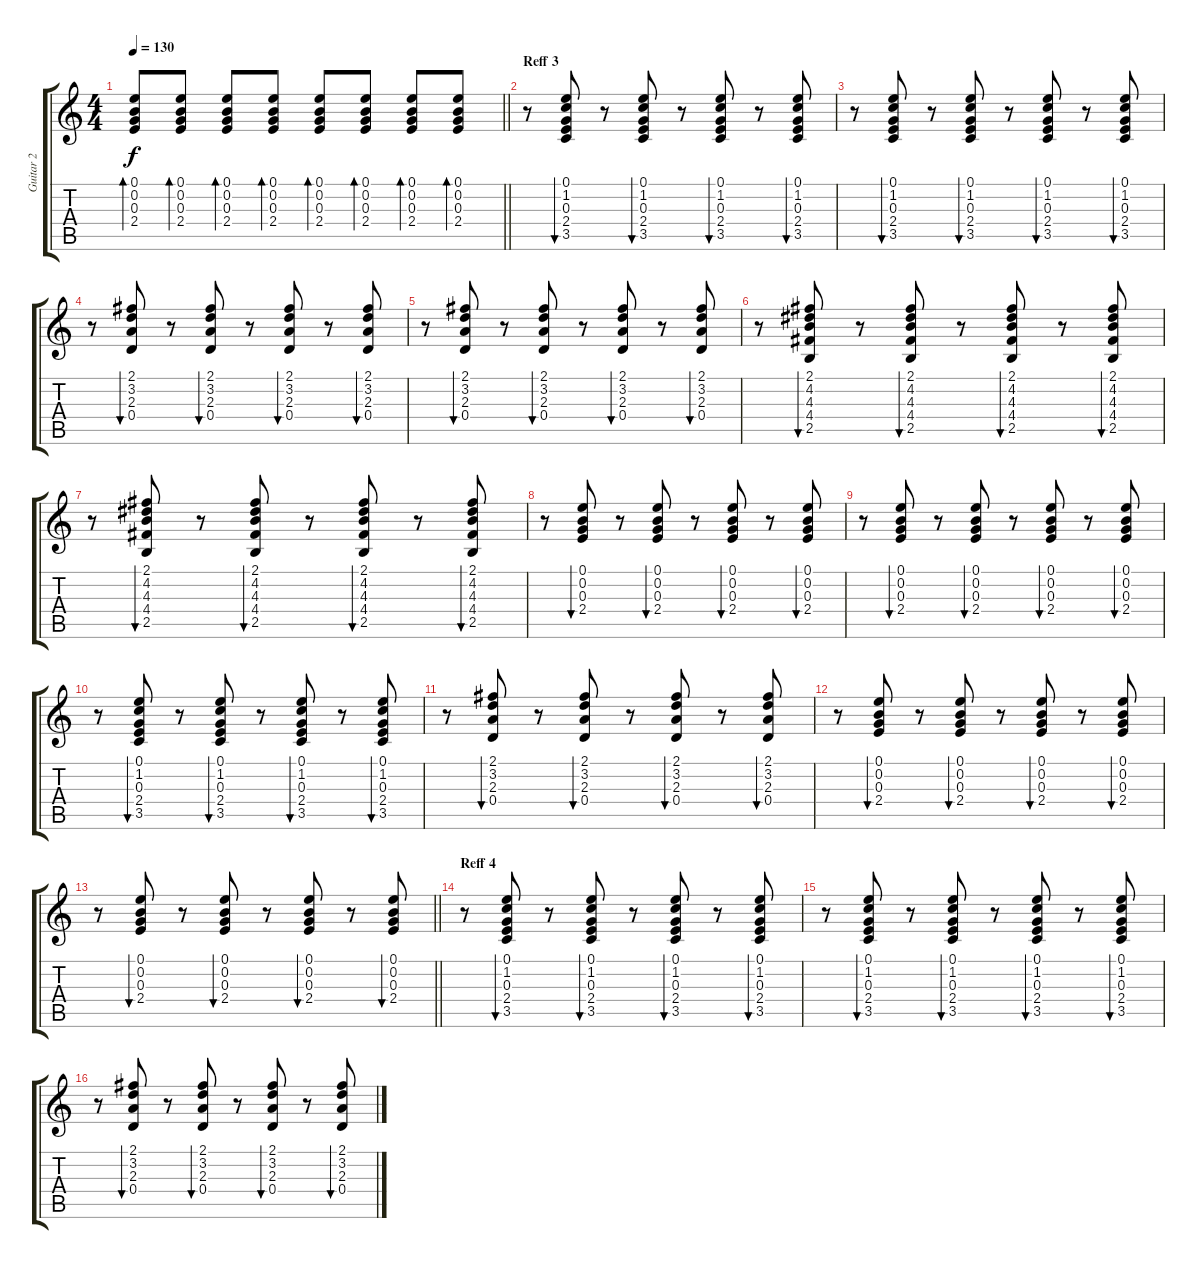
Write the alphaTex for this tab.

\track ("Guitar 2" "Guitar 2") {instrument acousticguitarsteel}
\staff {score tabs}
\tuning (E4 B3 G3 D3 A2 E2) {hide}
\ts (4 4)
\tempo 130
\clef g2
\barLineRight lightlight
\ks c
(0.1 0.2 0.3 2.4).8{bd 30 dy f} (0.1 0.2 0.3 2.4).8{bd 30} (0.1 0.2 0.3 2.4).8{bd 30} (0.1 0.2 0.3 2.4).8{bd 30} (0.1 0.2 0.3 2.4).8{bd 30} (0.1 0.2 0.3 2.4).8{bd 30} (0.1 0.2 0.3 2.4).8{bd 30} (0.1 0.2 0.3 2.4).8{bd 30} |
\section ("" "Reff 3")
r.8{volume 11 balance 8 instrument acousticguitarsteel} (0.1 1.2 0.3 2.4 3.5).8{bu 30} r.8 (0.1 1.2 0.3 2.4 3.5).8{bu 30} r.8 (0.1 1.2 0.3 2.4 3.5).8{bu 30} r.8 (0.1 1.2 0.3 2.4 3.5).8{bu 30} |
r.8 (0.1 1.2 0.3 2.4 3.5).8{bu 30} r.8 (0.1 1.2 0.3 2.4 3.5).8{bu 30} r.8 (0.1 1.2 0.3 2.4 3.5).8{bu 30} r.8 (0.1 1.2 0.3 2.4 3.5).8{bu 30} |
r.8 (2.1 3.2 2.3 0.4).8{bu 30} r.8 (2.1 3.2 2.3 0.4).8{bu 30} r.8 (2.1 3.2 2.3 0.4).8{bu 30} r.8 (2.1 3.2 2.3 0.4).8{bu 30} |
r.8 (2.1 3.2 2.3 0.4).8{bu 30} r.8 (2.1 3.2 2.3 0.4).8{bu 30} r.8 (2.1 3.2 2.3 0.4).8{bu 30} r.8 (2.1 3.2 2.3 0.4).8{bu 30} |
r.8 (2.1 4.2 4.3 4.4 2.5).8{bu 30} r.8 (2.1 4.2 4.3 4.4 2.5).8{bu 30} r.8 (2.1 4.2 4.3 4.4 2.5).8{bu 30} r.8 (2.1 4.2 4.3 4.4 2.5).8{bu 30} |
r.8 (2.1 4.2 4.3 4.4 2.5).8{bu 30} r.8 (2.1 4.2 4.3 4.4 2.5).8{bu 30} r.8 (2.1 4.2 4.3 4.4 2.5).8{bu 30} r.8 (2.1 4.2 4.3 4.4 2.5).8{bu 30} |
r.8 (0.1 0.2 0.3 2.4).8{bu 30} r.8 (0.1 0.2 0.3 2.4).8{bu 30} r.8 (0.1 0.2 0.3 2.4).8{bu 30} r.8 (0.1 0.2 0.3 2.4).8{bu 30} |
r.8 (0.1 0.2 0.3 2.4).8{bu 30} r.8 (0.1 0.2 0.3 2.4).8{bu 30} r.8 (0.1 0.2 0.3 2.4).8{bu 30} r.8 (0.1 0.2 0.3 2.4).8{bu 30} |
r.8 (0.1 1.2 0.3 2.4 3.5).8{bu 30} r.8 (0.1 1.2 0.3 2.4 3.5).8{bu 30} r.8 (0.1 1.2 0.3 2.4 3.5).8{bu 30} r.8 (0.1 1.2 0.3 2.4 3.5).8{bu 30} |
r.8 (2.1 3.2 2.3 0.4).8{bu 30} r.8 (2.1 3.2 2.3 0.4).8{bu 30} r.8 (2.1 3.2 2.3 0.4).8{bu 30} r.8 (2.1 3.2 2.3 0.4).8{bu 30} |
r.8 (0.1 0.2 0.3 2.4).8{bu 30} r.8 (0.1 0.2 0.3 2.4).8{bu 30} r.8 (0.1 0.2 0.3 2.4).8{bu 30} r.8 (0.1 0.2 0.3 2.4).8{bu 30} |
\barLineRight lightlight
r.8 (0.1 0.2 0.3 2.4).8{bu 30} r.8 (0.1 0.2 0.3 2.4).8{bu 30} r.8 (0.1 0.2 0.3 2.4).8{bu 30} r.8 (0.1 0.2 0.3 2.4).8{bu 30} |
\section ("" "Reff 4")
r.8 (0.1 1.2 0.3 2.4 3.5).8{bu 30} r.8 (0.1 1.2 0.3 2.4 3.5).8{bu 30} r.8 (0.1 1.2 0.3 2.4 3.5).8{bu 30} r.8 (0.1 1.2 0.3 2.4 3.5).8{bu 30} |
r.8 (0.1 1.2 0.3 2.4 3.5).8{bu 30} r.8 (0.1 1.2 0.3 2.4 3.5).8{bu 30} r.8 (0.1 1.2 0.3 2.4 3.5).8{bu 30} r.8 (0.1 1.2 0.3 2.4 3.5).8{bu 30} |
r.8 (2.1 3.2 2.3 0.4).8{bu 30} r.8 (2.1 3.2 2.3 0.4).8{bu 30} r.8 (2.1 3.2 2.3 0.4).8{bu 30} r.8 (2.1 3.2 2.3 0.4).8{bu 30}
